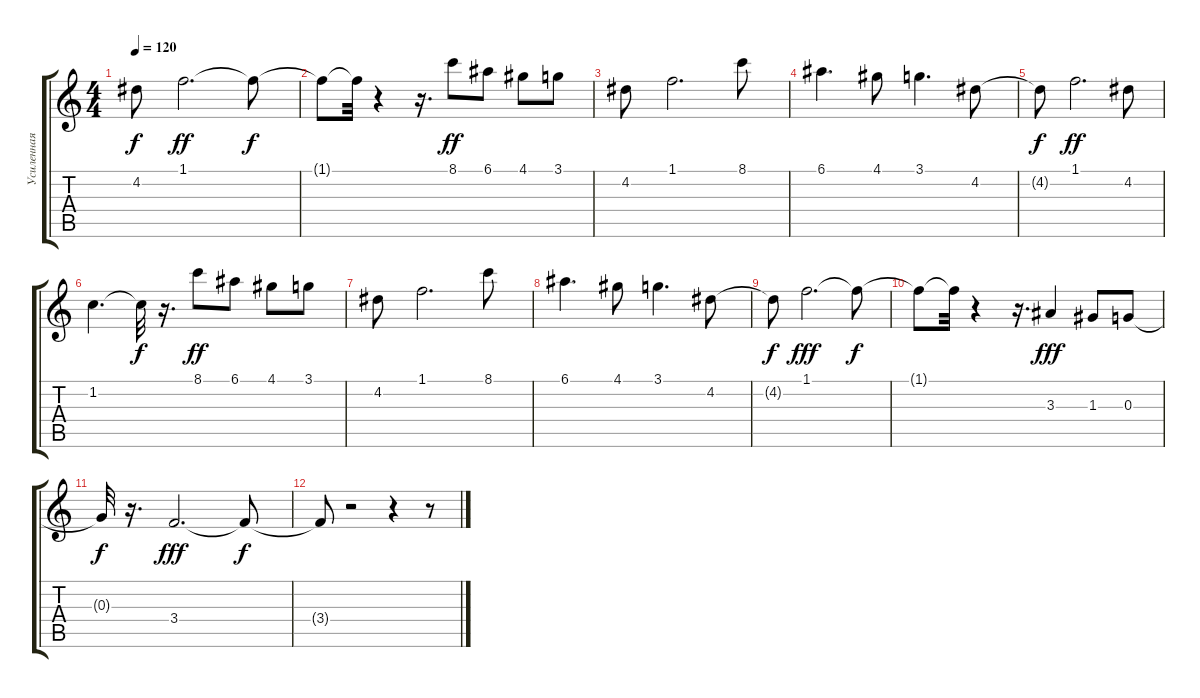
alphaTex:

\track ("Усиленная Гитара" "Усиленная ") {instrument overdrivenguitar}
\staff {score tabs}
\tuning (E4 B3 G3 D3 A2 E2) {hide}
\ts (4 4)
\tempo 120
\clef g2
\ks c
4.2{t}.8{dy f} 1.1.2{d dy ff} 1.1{t}.8{dy f} |
1.1{t}.8 1.1{t}.32 r.4 r.16{d} 8.1.8{dy ff} 6.1.8 4.1.8 3.1.8 |
4.2.8 1.1.2{d} 8.1.8 |
6.1.4{d} 4.1.8 3.1.4{d} 4.2.8 |
4.2{t}.8{dy f} 1.1.2{d dy ff} 4.2.8 |
1.2.4{d} 1.2{t}.32{dy f} r.16{d} 8.1.8{dy ff} 6.1.8 4.1.8 3.1.8 |
4.2.8 1.1.2{d} 8.1.8 |
6.1.4{d} 4.1.8 3.1.4{d} 4.2.8 |
4.2{t}.8{dy f} 1.1.2{d dy fff} 1.1{t}.8{dy f} |
1.1{t}.8 1.1{t}.32 r.4 r.16{d} 3.3.4{dy fff} 1.3.8 0.3.8 |
0.3{t}.32{dy f} r.16{d} 3.4.2{d dy fff} 3.4{t}.8{dy f} |
3.4{t}.8 r.2 r.4 r.8
